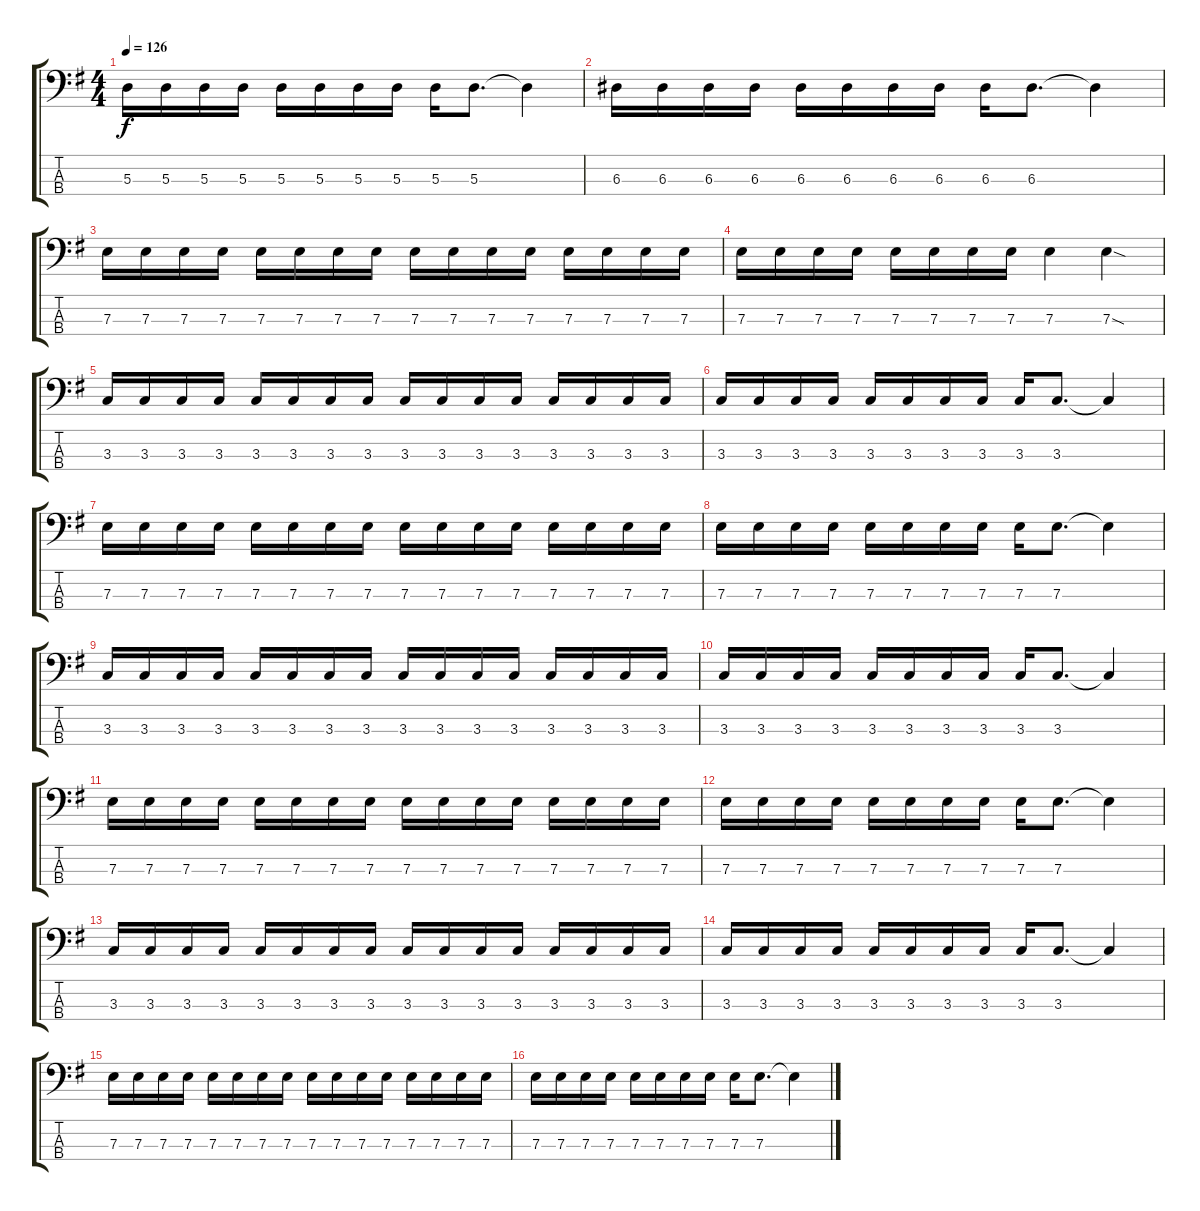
\track "" {instrument electricbassfinger}
\staff {score tabs}
\tuning (G2 D2 A1 E1) {hide}
\ts (4 4)
\tempo 126
\clef f4
\ks g
5.3.16{dy f} 5.3.16 5.3.16 5.3.16 5.3.16 5.3.16 5.3.16 5.3.16 5.3.16 5.3.8{d} 5.3{t}.4 |
6.3.16 6.3.16 6.3.16 6.3.16 6.3.16 6.3.16 6.3.16 6.3.16 6.3.16 6.3.8{d} 6.3{t}.4 |
7.3.16 7.3.16 7.3.16 7.3.16 7.3.16 7.3.16 7.3.16 7.3.16 7.3.16 7.3.16 7.3.16 7.3.16 7.3.16 7.3.16 7.3.16 7.3.16 |
7.3.16 7.3.16 7.3.16 7.3.16 7.3.16 7.3.16 7.3.16 7.3.16 7.3.4 7.3{sod}.4 |
3.3.16 3.3.16 3.3.16 3.3.16 3.3.16 3.3.16 3.3.16 3.3.16 3.3.16 3.3.16 3.3.16 3.3.16 3.3.16 3.3.16 3.3.16 3.3.16 |
3.3.16 3.3.16 3.3.16 3.3.16 3.3.16 3.3.16 3.3.16 3.3.16 3.3.16 3.3.8{d} 3.3{t}.4 |
7.3.16 7.3.16 7.3.16 7.3.16 7.3.16 7.3.16 7.3.16 7.3.16 7.3.16 7.3.16 7.3.16 7.3.16 7.3.16 7.3.16 7.3.16 7.3.16 |
7.3.16 7.3.16 7.3.16 7.3.16 7.3.16 7.3.16 7.3.16 7.3.16 7.3.16 7.3.8{d} 7.3{t}.4 |
3.3.16 3.3.16 3.3.16 3.3.16 3.3.16 3.3.16 3.3.16 3.3.16 3.3.16 3.3.16 3.3.16 3.3.16 3.3.16 3.3.16 3.3.16 3.3.16 |
3.3.16 3.3.16 3.3.16 3.3.16 3.3.16 3.3.16 3.3.16 3.3.16 3.3.16 3.3.8{d} 3.3{t}.4 |
7.3.16 7.3.16 7.3.16 7.3.16 7.3.16 7.3.16 7.3.16 7.3.16 7.3.16 7.3.16 7.3.16 7.3.16 7.3.16 7.3.16 7.3.16 7.3.16 |
7.3.16 7.3.16 7.3.16 7.3.16 7.3.16 7.3.16 7.3.16 7.3.16 7.3.16 7.3.8{d} 7.3{t}.4 |
3.3.16 3.3.16 3.3.16 3.3.16 3.3.16 3.3.16 3.3.16 3.3.16 3.3.16 3.3.16 3.3.16 3.3.16 3.3.16 3.3.16 3.3.16 3.3.16 |
3.3.16 3.3.16 3.3.16 3.3.16 3.3.16 3.3.16 3.3.16 3.3.16 3.3.16 3.3.8{d} 3.3{t}.4 |
7.3.16 7.3.16 7.3.16 7.3.16 7.3.16 7.3.16 7.3.16 7.3.16 7.3.16 7.3.16 7.3.16 7.3.16 7.3.16 7.3.16 7.3.16 7.3.16 |
7.3.16 7.3.16 7.3.16 7.3.16 7.3.16 7.3.16 7.3.16 7.3.16 7.3.16 7.3.8{d} 7.3{t}.4
